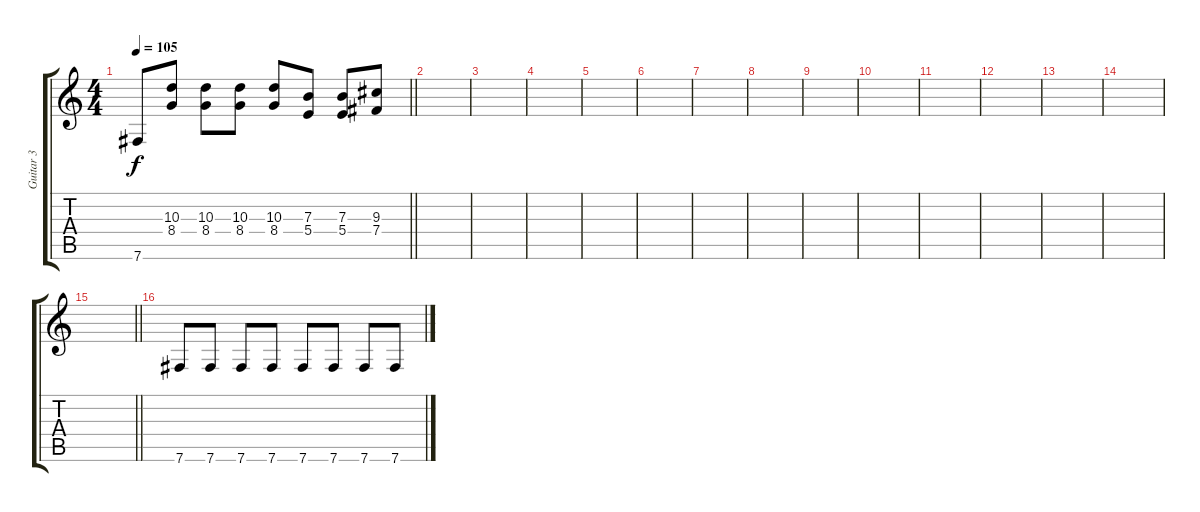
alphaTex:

\track ("Guitar 3" "Guitar 3") {instrument overdrivenguitar}
\staff {score tabs}
\tuning (Db4 Ab3 E3 B2 Gb2 B1) {hide}
\ts (4 4)
\tempo 105
\clef g2
\barLineRight lightlight
\ks c
7.6{t}.8{dy f} (10.3 8.4).8 (10.3 8.4).8 (10.3 8.4).8 (10.3 8.4).8 (7.3 5.4).8 (7.3 5.4).8 (9.3 7.4).8 |
\section ("" "")
|
|
|
|
|
|
|
|
|
|
|
|
|
\barLineRight lightlight
|
\section ("" "")
7.6.8{volume 15 instrument distortionguitar} 7.6.8 7.6.8 7.6.8 7.6.8 7.6.8 7.6.8 7.6.8
